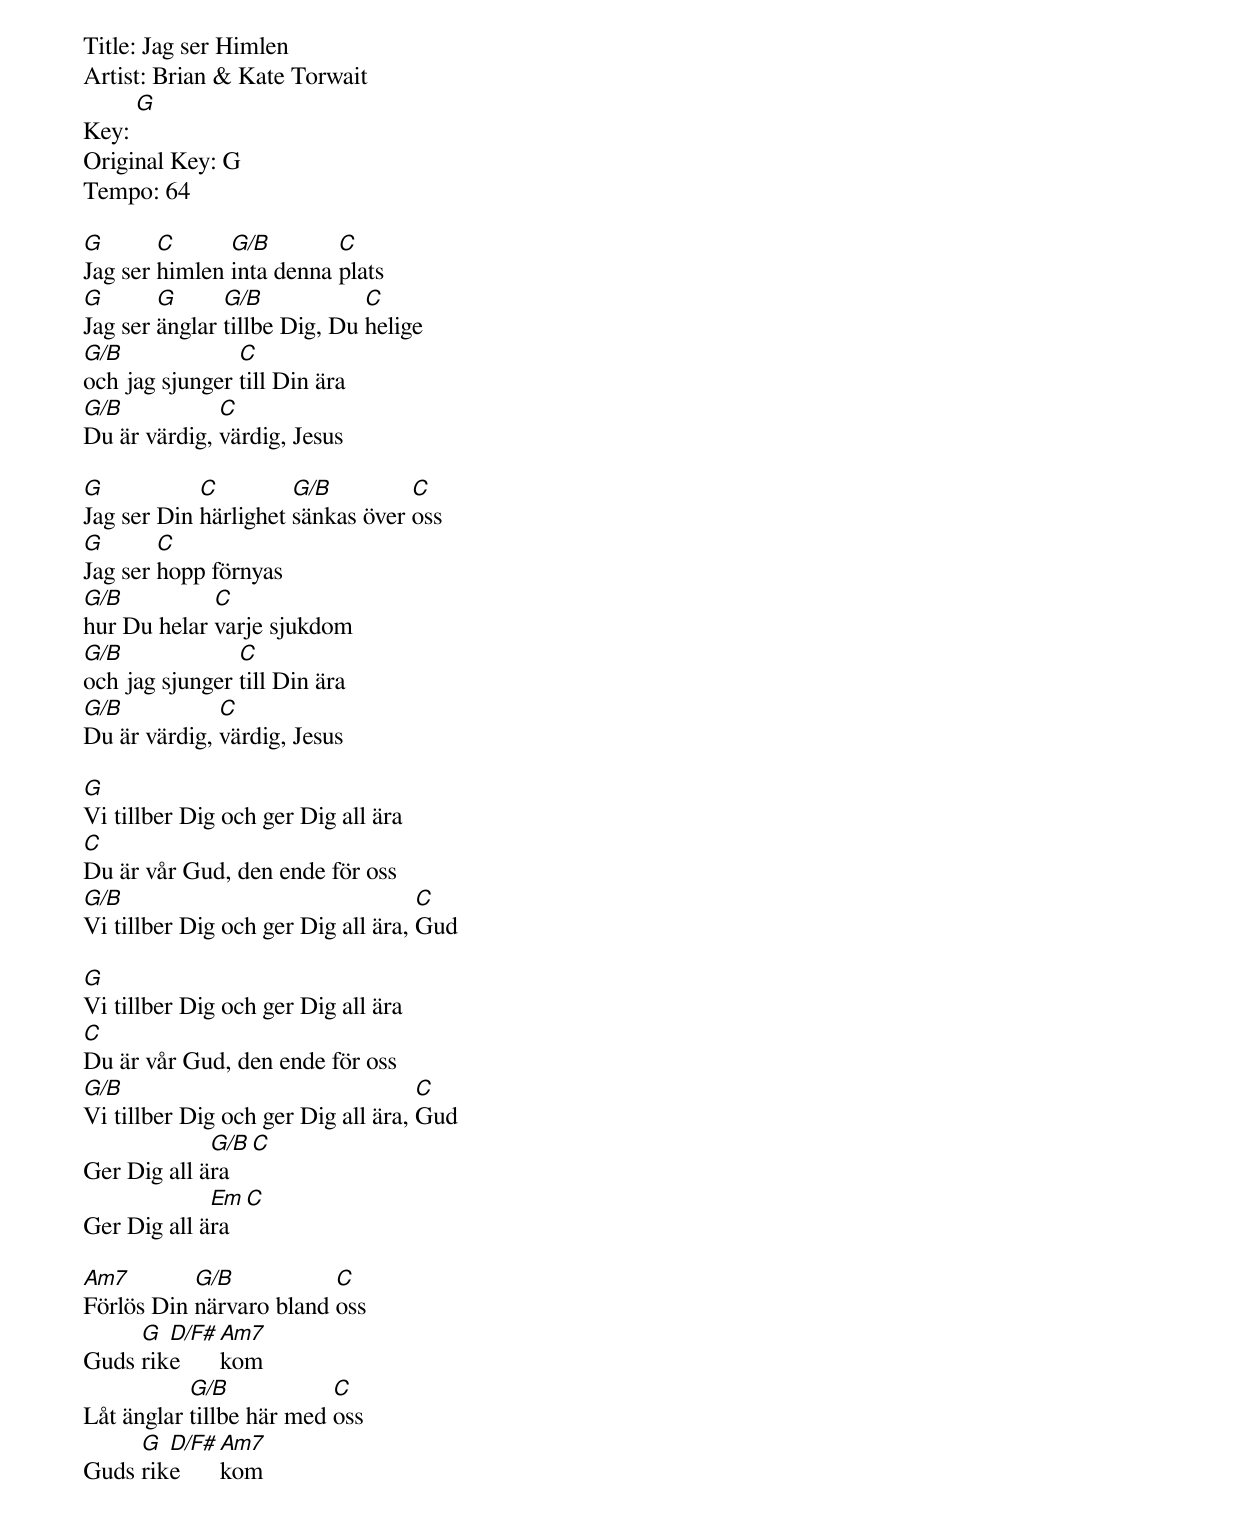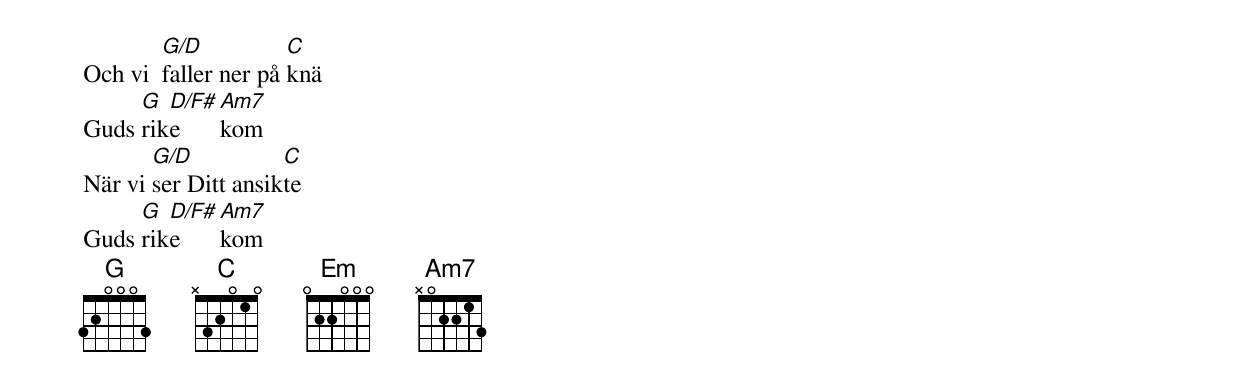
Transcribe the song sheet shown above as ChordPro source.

Title: Jag ser Himlen
Artist: Brian & Kate Torwait
Key: [G]
Original Key: G
Tempo: 64

[G]Jag ser [C]himlen [G/B]inta denna [C]plats
[G]Jag ser [G]änglar [G/B]tillbe Dig, Du [C]helige
[G/B]och jag sjunger [C]till Din ära
[G/B]Du är värdig, [C]värdig, Jesus

[G]Jag ser Din [C]härlighet [G/B]sänkas över [C]oss
[G]Jag ser [C]hopp förnyas
[G/B]hur Du helar [C]varje sjukdom
[G/B]och jag sjunger [C]till Din ära
[G/B]Du är värdig, [C]värdig, Jesus

[G]Vi tillber Dig och ger Dig all ära
[C]Du är vår Gud, den ende för oss
[G/B]Vi tillber Dig och ger Dig all ära, [C]Gud

[G]Vi tillber Dig och ger Dig all ära
[C]Du är vår Gud, den ende för oss
[G/B]Vi tillber Dig och ger Dig all ära, [C]Gud
Ger Dig all ä[G/B]ra [C]
Ger Dig all ä[Em]ra [C]

[Am7]Förlös Din [G/B]närvaro bland [C]oss
Guds [G]rik[D/F#]e [Am7]kom
Låt änglar [G/B]tillbe här med [C]oss
Guds [G]rik[D/F#]e [Am7]kom
Och vi  [G/D]faller ner på [C]knä
Guds [G]rik[D/F#]e [Am7]kom
När vi [G/D]ser Ditt ansik[C]te
Guds [G]rik[D/F#]e [Am7]kom
